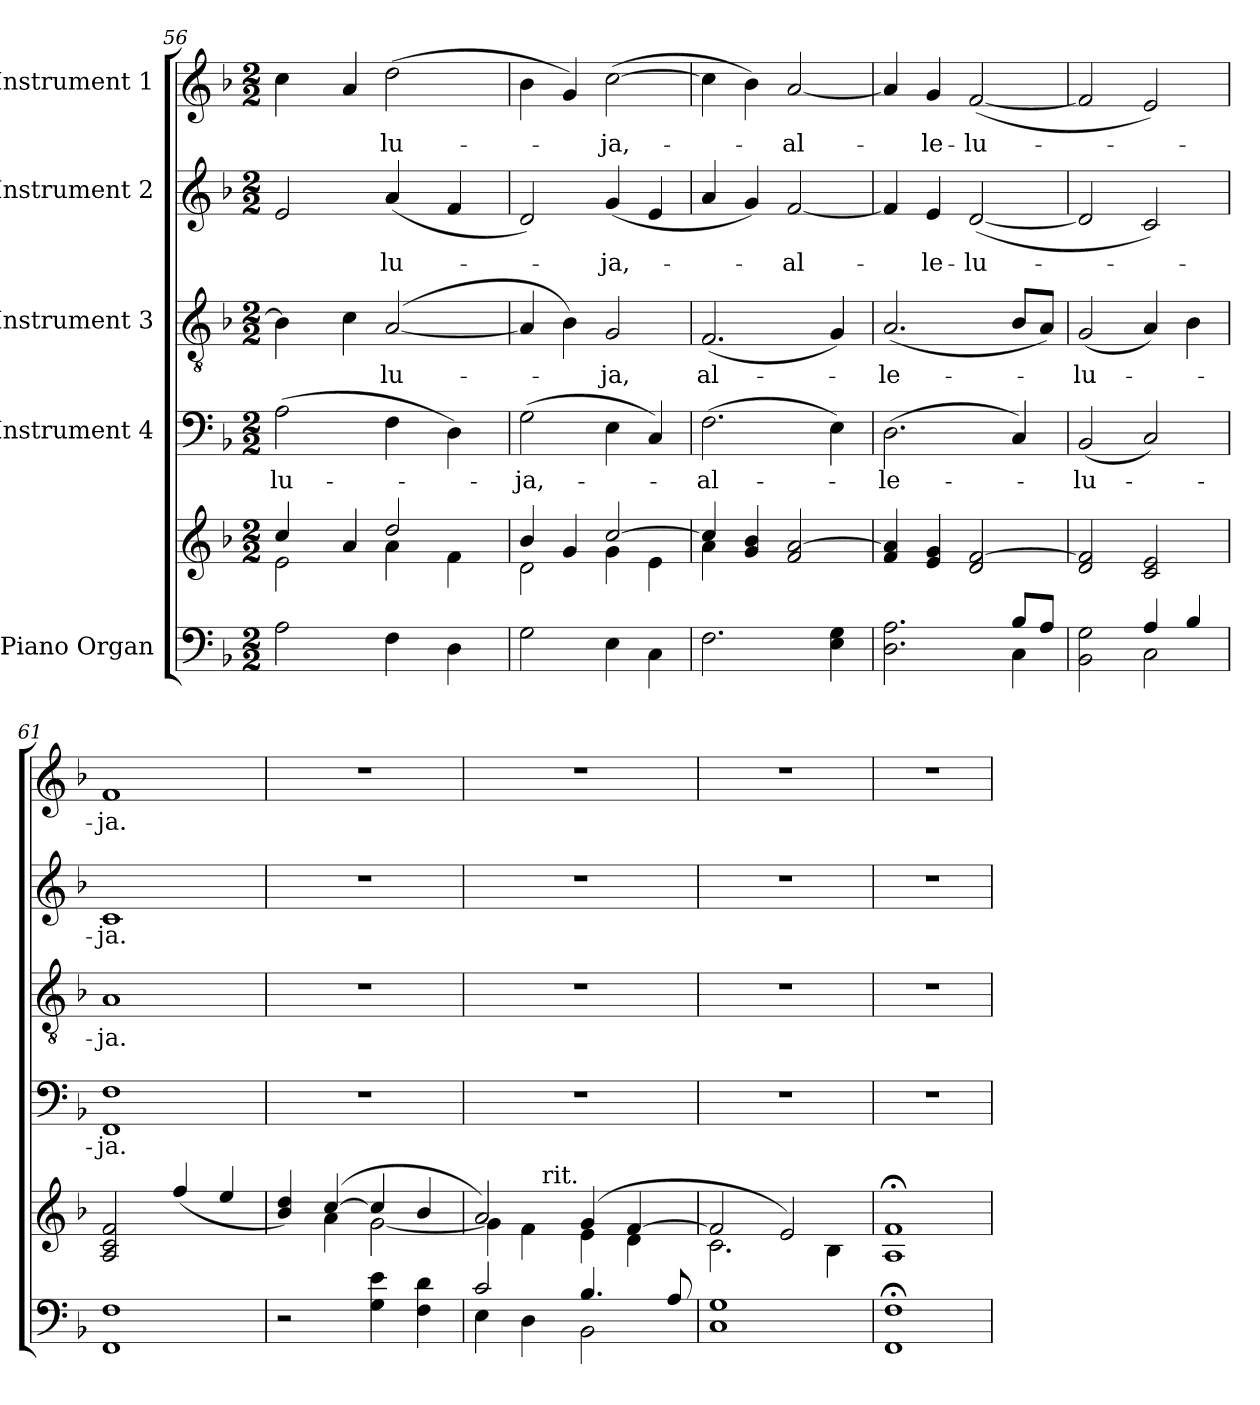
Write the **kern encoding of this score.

**kern	**kern	**kern	**text	**kern	**text	**kern	**text	**kern	**text
*part5	*part5	*part4	*part4	*part3	*part3	*part2	*part2	*part1	*part1
*staff6	*staff5	*staff4	*staff4	*staff3	*staff3	*staff2	*staff2	*staff1	*staff1
*I"Piano Organ	*	*I"Instrument 4	*	*I"Instrument 3	*	*I"Instrument 2	*	*I"Instrument 1	*
!!LO:PB:g=z
*clefF4	*clefG2	*clefF4	*	*clefGv2	*	*clefG2	*	*clefG2	*
*k[b-]	*k[b-]	*k[b-]	*	*k[b-]	*	*k[b-]	*	*k[b-]	*
*F:	*F:	*F:	*	*F:	*	*F:	*	*F:	*
*M2/2	*M2/2	*M2/2	*	*M2/2	*	*M2/2	*	*M2/2	*
=56	=56	=56	=56	=56	=56	=56	=56	=56	=56
*	*^	*	*	*	*	*	*	*	*
!	!	!	!	!LO:LY:b:cj	!	!	!	!	!	!
*	*	*	*^	*	*^	*	*^	*	*	*
2A\	4cc/	2e\	(>2A\	8ryy	-lu-	4B-\]	8...ryy	.	2e/	8ryy	.	4cc\	.
.	.	.	.	64ryy	.	.	.	.	.	64ryy	.	.	.
.	.	.	.	2ryy	.	.	.	.	.	2ryy	.	.	.
.	.	.	.	.	.	.	2ryy	.	.	.	.	.	.
.	4a/	.	.	.	.	4c\	.	.	.	.	.	4a/	.
!	!	!	!	!	!	!	!	!LO:LY:b:cj	!	!	!LO:LY:b:cj	!	!LO:LY:b:cj
4F\	2dd/	4a\	4F\	.	.	(>[<2A/	.	lu-	(<4a/	.	-lu-	(>2dd\	-lu-
.	.	.	.	4ryy	.	.	.	.	.	4ryy	.	.	.
.	.	.	.	.	.	.	4ryy	.	.	.	.	.	.
4D\	.	4f\	4D\)	.	.	.	.	.	4f/	.	.	.	.
.	.	.	.	16..ryy	.	.	.	.	.	16..ryy	.	.	.
.	.	.	.	.	.	.	64ryy	.	.	.	.	.	.
=57	=57	=57	=57	=57	=57	=57	=57	=57	=57	=57	=57	=57	=57
!	!	!	!	!	!LO:LY:b:cj	!	!	!	!	!	!	!	!
*	*	*	*v	*v	*	*	*	*	*v	*v	*	*	*
*	*	*	*	*	*v	*v	*	*	*	*	*
2G\	4b-/	2d\	(>2G\	-ja,-	4A/]	.	2d/)	.	4b-\	.
.	4g/	.	.	.	4B-\)	.	.	.	4g/)	.
!	!	!	!	!	!	!LO:LY:b:cj	!	!LO:LY:b:cj	!	!LO:LY:b:cj
4E\	[>2cc/	4g\	4E\	.	2G/	-ja,	(<4g/	-ja,-	(>[>2cc\	-ja,-
4C\	.	4e\	4C/)	.	.	.	4e/	.	.	.
=58	=58	=58	=58	=58	=58	=58	=58	=58	=58	=58
!	!	!	!	!LO:LY:b:cj	!	!LO:LY:b:cj	!	!	!	!
2.F\	4cc/]	4a\	(>2.F\	-al-	(<2.F/	al-	4a/	.	4cc\]	.
.	4g/ 4b-/	2.ryy	.	.	.	.	4g/)	.	4b-\)	.
!	!	!	!	!	!	!	!	!LO:LY:b:cj	!	!LO:LY:b:cj
.	2f/ [<2a/	.	.	.	.	.	[<2f/	-al-	[<2a/	-al-
4E\ 4G\	.	.	4E\)	.	4G/)	.	.	.	.	.
*	*v	*v	*	*	*	*	*	*	*	*
=59	=59	=59	=59	=59	=59	=59	=59	=59	=59
*^	*	*	*	*	*	*	*	*	*
!	!	!	!	!LO:LY:b:cj	!	!LO:LY:b:cj	!	!	!	!
2.ryy	2.A\ 2.D\	4f/ 4a/]	(>2.D\	-le-	(<2.A/	-le-	4f/]	.	4a/]	.
!	!	!	!	!	!	!	!	!LO:LY:b:cj	!	!LO:LY:b:cj
.	.	4e/ 4g/	.	.	.	.	4e/	-le-	4g/	-le-
!	!	!	!	!	!	!	!	!LO:LY:b:cj	!	!LO:LY:b:cj
.	.	2d/ [<2f/	.	.	.	.	(>[<2d/	-lu-	(>[<2f/	-lu-
8B-/L	4C\	.	4C/)	.	8B-/L	.	.	.	.	.
8A/J	.	.	.	.	8A/J)	.	.	.	.	.
=60	=60	=60	=60	=60	=60	=60	=60	=60	=60	=60
!	!	!	!	!LO:LY:b:cj	!	!LO:LY:b:cj	!	!	!	!
2ryy	2BB-\ 2G\	2f/] 2d/	(<2BB-/	-lu-	(<2G/	-lu-	2d/]	.	2f/]	.
4A/	2C\	2e/ 2c/	2C/)	.	4A/)	.	2c/)	.	2e/)	.
4B-/	.	.	.	.	4B-\	.	.	.	.	.
*v	*v	*	*	*	*	*	*	*	*	*
!!LO:LB:g=z
=61	=61	=61	=61	=61	=61	=61	=61	=61	=61
!	!	!	!LO:LY:b:cj	!	!LO:LY:b:cj	!	!LO:LY:b:cj	!	!LO:LY:b:cj
1F 1FF	2f/ 2c/ 2A/	1F 1FF	-ja.	1A	-ja.	1c	-ja.	1f	-ja.
.	(>4ff/	.	.	.	.	.	.	.	.
.	4ee/	.	.	.	.	.	.	.	.
=62	=62	=62	=62	=62	=62	=62	=62	=62	=62
*	*^	*	*	*	*	*	*	*	*
2r	4b-/ 4dd/)	4ryy	1r	.	1r	.	1r	.	1r	.
.	(>[>4cc/	4a\	.	.	.	.	.	.	.	.
4e\ 4G\	4cc/]	[<2g\	.	.	.	.	.	.	.	.
4d\ 4F\	4b-/	.	.	.	.	.	.	.	.	.
=63	=63	=63	=63	=63	=63	=63	=63	=63	=63	=63
*^	*	*^	*	*	*	*	*	*	*	*
2c/	4E\	2a/)	4g\]	4ryy	1r	.	1r	.	1r	.	1r	.
.	4D\	.	4f\	16ryy	.	.	.	.	.	.	.	.
!	!	!	!	!LO:TX:a:t=rit.	!	!	!	!	!	!	!	!
.	.	.	.	2ryy	.	.	.	.	.	.	.	.
4.B-/	2BB-\	(>4g/	4e\	.	.	.	.	.	.	.	.	.
.	.	[>4f/	4d\	.	.	.	.	.	.	.	.	.
.	.	.	.	8.ryy	.	.	.	.	.	.	.	.
8A/	.	.	.	.	.	.	.	.	.	.	.	.
*v	*v	*	*	*	*	*	*	*	*	*	*	*
*	*	*v	*v	*	*	*	*	*	*	*	*
=64	=64	=64	=64	=64	=64	=64	=64	=64	=64	=64
1G 1C	2f/]	2.c\	1r	.	1r	.	1r	.	1r	.
.	2e/)	.	.	.	.	.	.	.	.	.
.	.	4B-\	.	.	.	.	.	.	.	.
*	*v	*v	*	*	*	*	*	*	*	*
=65	=65	=65	=65	=65	=65	=65	=65	=65	=65
1F; 1FF;	1A;< 1f;<	1r	.	1r	.	1r	.	1r	.
=	=	=	=	=	=	=	=	=	=
*-	*-	*-	*-	*-	*-	*-	*-	*-	*-
